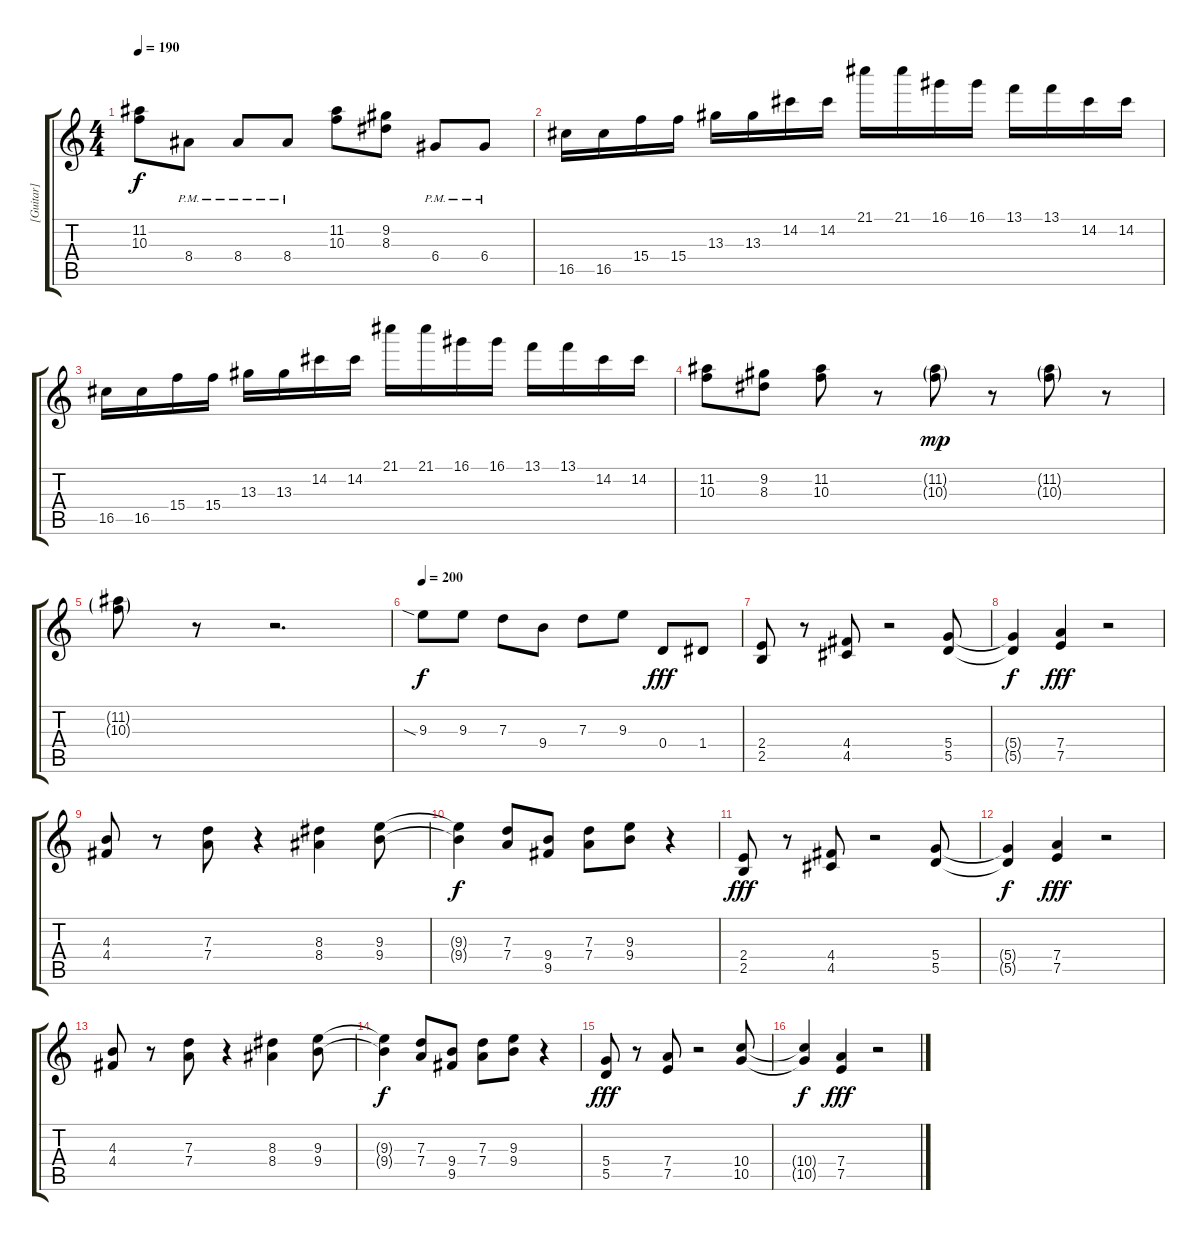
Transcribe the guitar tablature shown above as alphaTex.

\track ("[Guitar]" "[Guitar]") {instrument distortionguitar}
\staff {score tabs}
\tuning (E4 B3 G3 D3 A2 D2) {hide}
\ts (4 4)
\tempo 190
\clef g2
\ks c
(11.2{t} 10.3{t}).8{dy f} 8.4{pm}.8 8.4{pm}.8 8.4{pm}.8 (11.2 10.3).8 (9.2 8.3).8 6.4{pm}.8 6.4{pm}.8 |
16.5.16 16.5.16 15.4.16 15.4.16 13.3.16 13.3.16 14.2.16 14.2.16 21.1.16 21.1.16 16.1.16 16.1.16 13.1.16 13.1.16 14.2.16 14.2.16 |
16.5.16 16.5.16 15.4.16 15.4.16 13.3.16 13.3.16 14.2.16 14.2.16 21.1.16 21.1.16 16.1.16 16.1.16 13.1.16 13.1.16 14.2.16 14.2.16 |
(11.2 10.3).8 (9.2 8.3).8 (11.2 10.3).8 r.8 (11.2{g} 10.3{g}).8{dy mp} r.8 (11.2{g} 10.3{g}).8 r.8 |
(11.2{g} 10.3{g}).8 r.8 r.2{d} |
\tempo 200
9.3{sia}.8{dy f} 9.3.8 7.3.8 9.4.8 7.3.8 9.3.8 0.4.8{dy fff} 1.4.8 |
(2.4 2.5).8 r.8 (4.4 4.5).8 r.2 (5.4 5.5).8 |
(5.4{t} 5.5{t}).4{dy f} (7.4 7.5).4{dy fff} r.2 |
(4.3 4.4).8 r.8 (7.3 7.4).8 r.4 (8.3 8.4).4 (9.3 9.4).8 |
(9.3{t} 9.4{t}).4{dy f} (7.3 7.4).8 (9.4 9.5).8 (7.3 7.4).8 (9.3 9.4).8 r.4 |
(2.4 2.5).8{dy fff} r.8 (4.4 4.5).8 r.2 (5.4 5.5).8 |
(5.4{t} 5.5{t}).4{dy f} (7.4 7.5).4{dy fff} r.2 |
(4.3 4.4).8 r.8 (7.3 7.4).8 r.4 (8.3 8.4).4 (9.3 9.4).8 |
(9.3{t} 9.4{t}).4{dy f} (7.3 7.4).8 (9.4 9.5).8 (7.3 7.4).8 (9.3 9.4).8 r.4 |
(5.4 5.5).8{dy fff} r.8 (7.4 7.5).8 r.2 (10.4 10.5).8 |
(10.4{t} 10.5{t}).4{dy f} (7.4 7.5).4{dy fff} r.2
